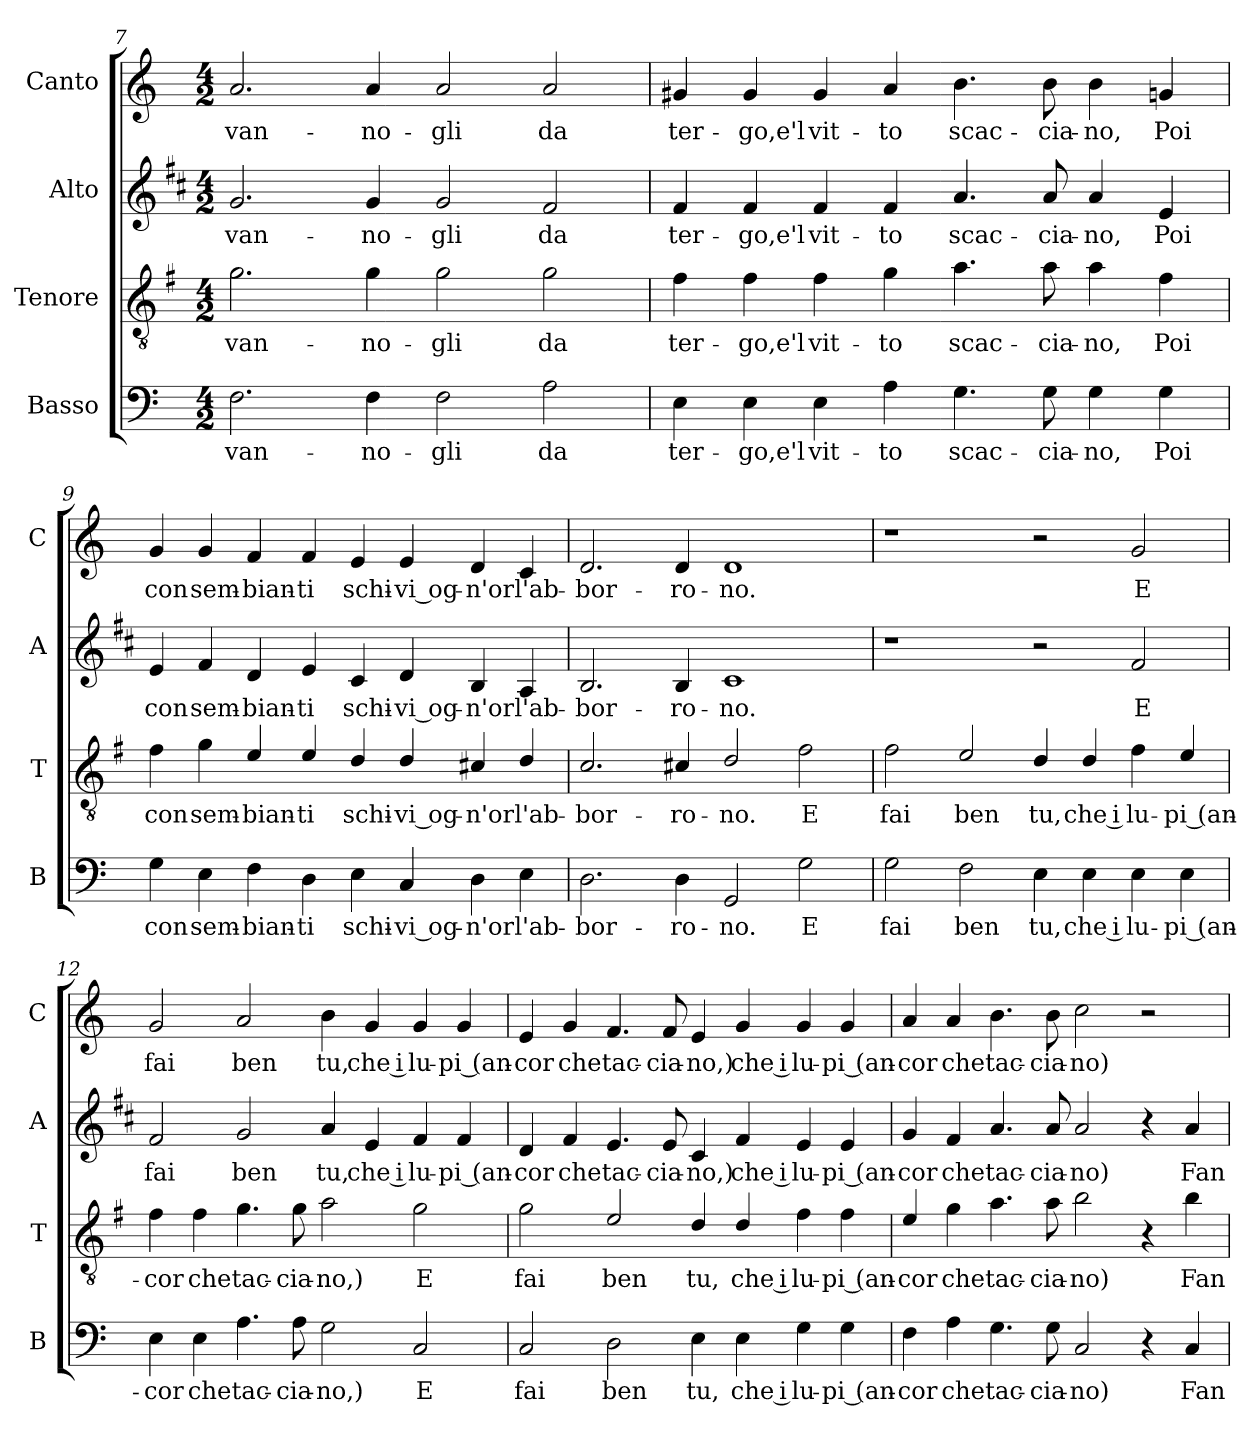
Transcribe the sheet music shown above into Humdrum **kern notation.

**kern	**text	**kern	**text	**kern	**text	**kern	**text
*part4	*part4	*part3	*part3	*part2	*part2	*part1	*part1
*staff4	*staff4	*staff3	*staff3	*staff2	*staff2	*staff1	*staff1
*I"Basso	*	*I"Tenore	*	*I"Alto	*	*I"Canto	*
*I'B	*	*I'T	*	*I'A	*	*I'C	*
*clefF4	*	*clefGv2	*	*clefG2	*	*clefG2	*
*	*	*ITrd4c7	*	*ITrd1c2	*	*	*
*k[]	*	*k[]	*	*k[]	*	*k[]	*
*C:	*	*C:	*	*C:	*	*C:	*
*M4/2	*	*M4/2	*	*M4/2	*	*M4/2	*
=7	=7	=7	=7	=7	=7	=7	=7
!	!LO:LY:b	!	!LO:LY:b	!	!LO:LY:b	!	!LO:LY:b
2.F\	van-	2.c\	van-	2.f/	van-	2.a/	van-
!	!LO:LY:b	!	!LO:LY:b	!	!LO:LY:b	!	!LO:LY:b
4F\	-no-	4c\	-no-	4f/	-no-	4a/	-no-
!	!LO:LY:b	!	!LO:LY:b	!	!LO:LY:b	!	!LO:LY:b
2F\	-gli	2c\	-gli	2f/	-gli	2a/	-gli
!	!LO:LY:b	!	!LO:LY:b	!	!LO:LY:b	!	!LO:LY:b
2A\	da	2c\	da	2e/	da	2a/	da
!!LO:LB:g=z
=8	=8	=8	=8	=8	=8	=8	=8
!	!LO:LY:b	!	!LO:LY:b	!	!LO:LY:b	!	!LO:LY:b
4E\	ter-	4B\	ter-	4e/	ter-	4g#X/	ter-
!	!LO:LY:b	!	!LO:LY:b	!	!LO:LY:b	!	!LO:LY:b
4E\	-go,e'l	4B\	-go,e'l	4e/	-go,e'l	4g#/	-go,e'l
!	!LO:LY:b	!	!LO:LY:b	!	!LO:LY:b	!	!LO:LY:b
4E\	vit-	4B\	vit-	4e/	vit-	4g#/	vit-
!	!LO:LY:b	!	!LO:LY:b	!	!LO:LY:b	!	!LO:LY:b
4A\	-to	4c\	-to	4e/	-to	4a/	-to
!	!LO:LY:b	!	!LO:LY:b	!	!LO:LY:b	!	!LO:LY:b
4.G\	scac-	4.d\	scac-	4.g/	scac-	4.b\	scac-
!	!LO:LY:b	!	!LO:LY:b	!	!LO:LY:b	!	!LO:LY:b
8G\	-cia-	8d\	-cia-	8g/	-cia-	8b\	-cia-
!	!LO:LY:b	!	!LO:LY:b	!	!LO:LY:b	!	!LO:LY:b
4G\	-no,	4d\	-no,	4g/	-no,	4b\	-no,
!	!LO:LY:b	!	!LO:LY:b	!	!LO:LY:b	!	!LO:LY:b
4G\	Poi	4B\	Poi	4d/	Poi	4gn/	Poi
=9	=9	=9	=9	=9	=9	=9	=9
!	!LO:LY:b	!	!LO:LY:b	!	!LO:LY:b	!	!LO:LY:b
4G\	con	4B\	con	4d/	con	4g/	con
!	!LO:LY:b	!	!LO:LY:b	!	!LO:LY:b	!	!LO:LY:b
4E\	sem-	4c\	sem-	4e/	sem-	4g/	sem-
!	!LO:LY:b	!	!LO:LY:b	!	!LO:LY:b	!	!LO:LY:b
4F\	-bian-	4A/	-bian-	4c/	-bian-	4f/	-bian-
!	!LO:LY:b	!	!LO:LY:b	!	!LO:LY:b	!	!LO:LY:b
4D\	-ti	4A/	-ti	4d/	-ti	4f/	-ti
!	!LO:LY:b	!	!LO:LY:b	!	!LO:LY:b	!	!LO:LY:b
4E\	schi-	4G/	schi-	4B/	schi-	4e/	schi-
!	!LO:LY:b	!	!LO:LY:b	!	!LO:LY:b	!	!LO:LY:b
4C/	-vi og-	4G/	-vi og-	4c/	-vi og-	4e/	-vi og-
!	!LO:LY:b	!	!LO:LY:b	!	!LO:LY:b	!	!LO:LY:b
4D\	-n'or	4F#X/	-n'or	4A/	-n'or	4d/	-n'or
!	!LO:LY:b	!	!LO:LY:b	!	!LO:LY:b	!	!LO:LY:b
4E\	l'ab-	4G/	l'ab-	4G/	l'ab-	4c/	l'ab-
=10	=10	=10	=10	=10	=10	=10	=10
!	!LO:LY:b	!	!LO:LY:b	!	!LO:LY:b	!	!LO:LY:b
2.D\	-bor-	2.F/	-bor-	2.A/	-bor-	2.d/	-bor-
!	!LO:LY:b	!	!LO:LY:b	!	!LO:LY:b	!	!LO:LY:b
4D\	-ro-	4F#X/	-ro-	4A/	-ro-	4d/	-ro-
!	!LO:LY:b	!	!LO:LY:b	!	!LO:LY:b	!	!LO:LY:b
2GG/	-no.	2G/	-no.	1B	-no.	1d	-no.
!	!LO:LY:b	!	!LO:LY:b	!	!	!	!
2G\	E	2B\	E	.	.	.	.
!!LO:PB:g=z
=11	=11	=11	=11	=11	=11	=11	=11
!	!LO:LY:b	!	!LO:LY:b	!	!	!	!
2G\	fai	2B\	fai	1r	.	1r	.
!	!LO:LY:b	!	!LO:LY:b	!	!	!	!
2F\	ben	2A/	ben	.	.	.	.
!	!LO:LY:b	!	!LO:LY:b	!	!	!	!
4E\	tu,	4G/	tu,	2r	.	2r	.
!	!LO:LY:b	!	!LO:LY:b	!	!	!	!
4E\	che i	4G/	che i	.	.	.	.
!	!LO:LY:b	!	!LO:LY:b	!	!LO:LY:b	!	!LO:LY:b
4E\	lu-	4B\	lu-	2e/	E	2g/	E
!	!LO:LY:b	!	!LO:LY:b	!	!	!	!
4E\	-pi (an-	4A/	-pi (an-	.	.	.	.
=12	=12	=12	=12	=12	=12	=12	=12
!	!LO:LY:b	!	!LO:LY:b	!	!LO:LY:b	!	!LO:LY:b
4E\	-cor	4B\	-cor	2e/	fai	2g/	fai
!	!LO:LY:b	!	!LO:LY:b	!	!	!	!
4E\	che	4B\	che	.	.	.	.
!	!LO:LY:b	!	!LO:LY:b	!	!LO:LY:b	!	!LO:LY:b
4.A\	tac-	4.c\	tac-	2f/	ben	2a/	ben
!	!LO:LY:b	!	!LO:LY:b	!	!	!	!
8A\	-cia-	8c\	-cia-	.	.	.	.
!	!LO:LY:b	!	!LO:LY:b	!	!LO:LY:b	!	!LO:LY:b
2G\	-no,)	2d\	-no,)	4g/	tu,	4b\	tu,
!	!	!	!	!	!LO:LY:b	!	!LO:LY:b
.	.	.	.	4d/	che i	4g/	che i
!	!LO:LY:b	!	!LO:LY:b	!	!LO:LY:b	!	!LO:LY:b
2C/	E	2c\	E	4e/	lu-	4g/	lu-
!	!	!	!	!	!LO:LY:b	!	!LO:LY:b
.	.	.	.	4e/	-pi (an-	4g/	-pi (an-
=13	=13	=13	=13	=13	=13	=13	=13
!	!LO:LY:b	!	!LO:LY:b	!	!LO:LY:b	!	!LO:LY:b
2C/	fai	2c\	fai	4c/	-cor	4e/	-cor
!	!	!	!	!	!LO:LY:b	!	!LO:LY:b
.	.	.	.	4e/	che	4g/	che
!	!LO:LY:b	!	!LO:LY:b	!	!LO:LY:b	!	!LO:LY:b
2D\	ben	2A/	ben	4.d/	tac-	4.f/	tac-
!	!	!	!	!	!LO:LY:b	!	!LO:LY:b
.	.	.	.	8d/	-cia-	8f/	-cia-
!	!LO:LY:b	!	!LO:LY:b	!	!LO:LY:b	!	!LO:LY:b
4E\	tu,	4G/	tu,	4B/	-no,)	4e/	-no,)
!	!LO:LY:b	!	!LO:LY:b	!	!LO:LY:b	!	!LO:LY:b
4E\	che i	4G/	che i	4e/	che i	4g/	che i
!	!LO:LY:b	!	!LO:LY:b	!	!LO:LY:b	!	!LO:LY:b
4G\	lu-	4B\	lu-	4d/	lu-	4g/	lu-
!	!LO:LY:b	!	!LO:LY:b	!	!LO:LY:b	!	!LO:LY:b
4G\	-pi (an-	4B\	-pi (an-	4d/	-pi (an-	4g/	-pi (an-
!!LO:LB:g=z
=14	=14	=14	=14	=14	=14	=14	=14
!	!LO:LY:b	!	!LO:LY:b	!	!LO:LY:b	!	!LO:LY:b
4F\	-cor	4A/	-cor	4f/	-cor	4a/	-cor
!	!LO:LY:b	!	!LO:LY:b	!	!LO:LY:b	!	!LO:LY:b
4A\	che	4c\	che	4e/	che	4a/	che
!	!LO:LY:b	!	!LO:LY:b	!	!LO:LY:b	!	!LO:LY:b
4.G\	tac-	4.d\	tac-	4.g/	tac-	4.b\	tac-
!	!LO:LY:b	!	!LO:LY:b	!	!LO:LY:b	!	!LO:LY:b
8G\	-cia-	8d\	-cia-	8g/	-cia-	8b\	-cia-
!	!LO:LY:b	!	!LO:LY:b	!	!LO:LY:b	!	!LO:LY:b
2C/	-no)	2e\	-no)	2g/	-no)	2cc\	-no)
4r	.	4r	.	4r	.	2r	.
!	!LO:LY:b	!	!LO:LY:b	!	!LO:LY:b	!	!
4C/	Fan	4e\	Fan	4g/	Fan	.	.
=	=	=	=	=	=	=	=
*-	*-	*-	*-	*-	*-	*-	*-
